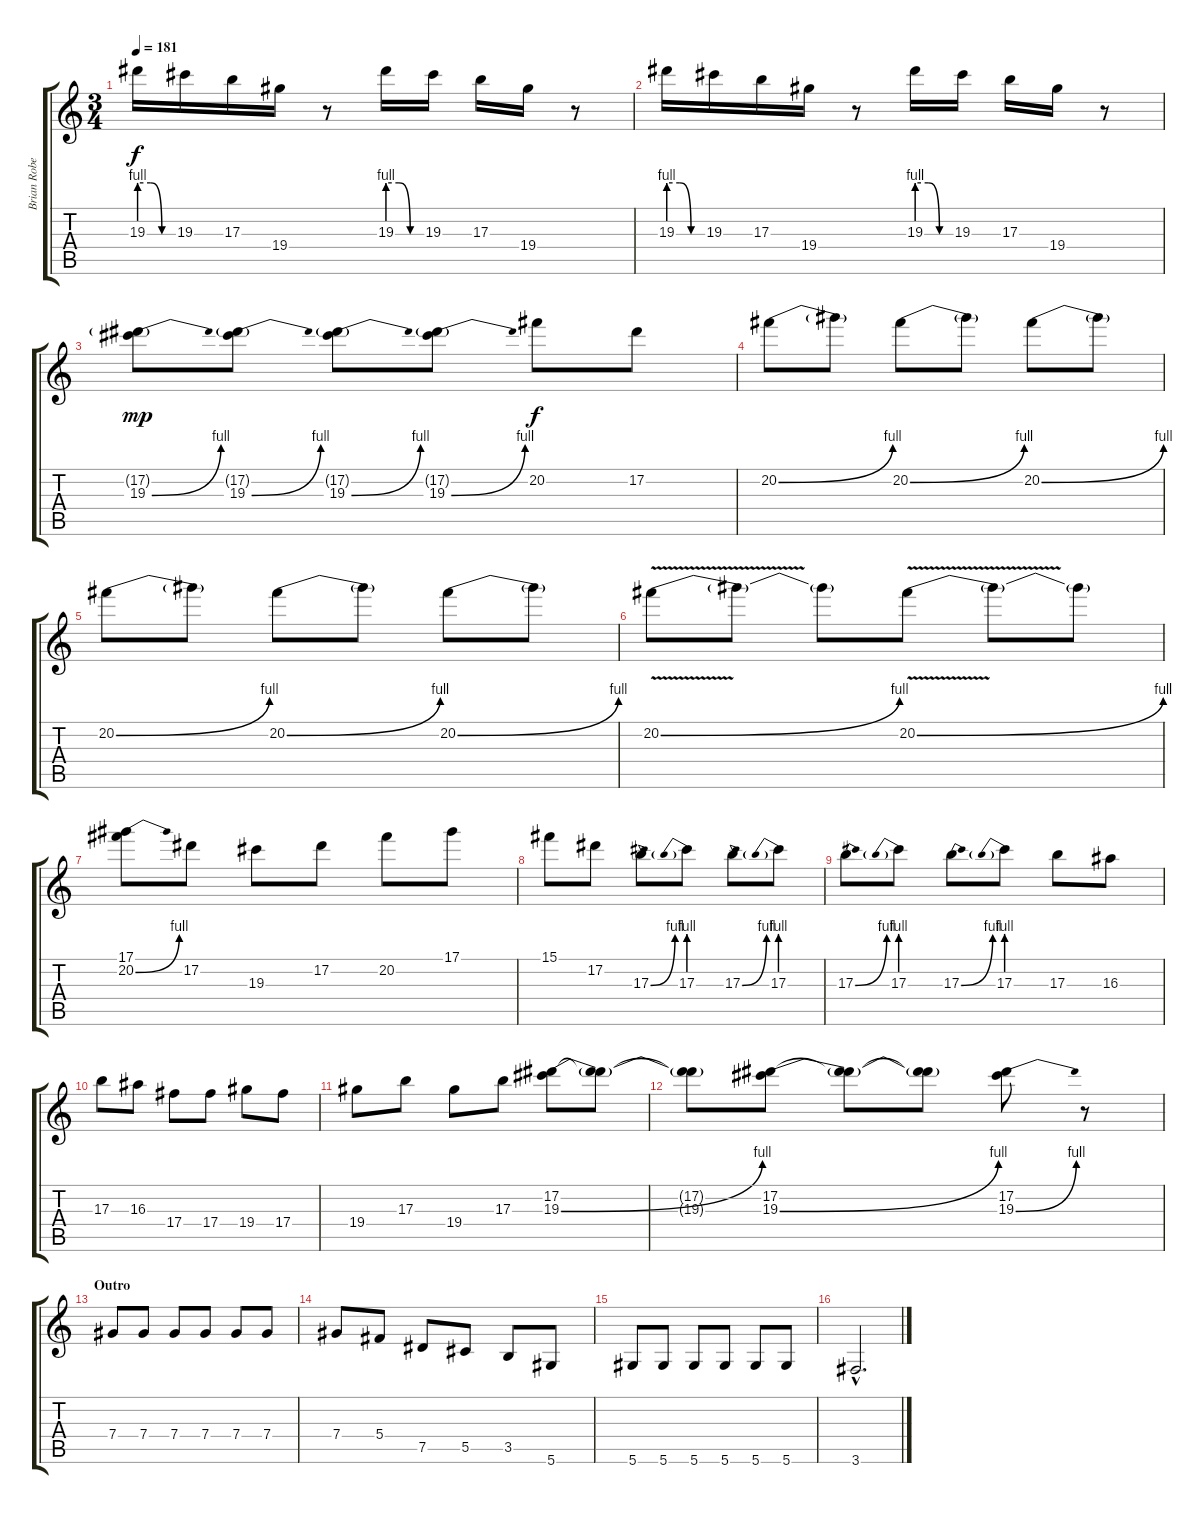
\track ("Brian Robertson" "Brian Robe") {instrument overdrivenguitar}
\staff {score tabs}
\tuning (Eb4 Bb3 Gb3 Db3 Ab2 Eb2) {hide}
\ts (3 4)
\tempo 181
\clef g2
\ks c
19.3{be (custom 0 4 20 4 40 0 60 0)}.16{dy f} 19.3.16 17.3.16 19.4.16 r.8 19.3{be (custom 0 4 20 4 40 0 60 0)}.16 19.3.16 17.3.16 19.4.16 r.8 |
19.3{be (custom 0 4 20 4 40 0 60 0)}.16 19.3.16 17.3.16 19.4.16 r.8 19.3{be (custom 0 4 20 4 40 0 60 0)}.16 19.3.16 17.3.16 19.4.16 r.8 |
(17.2{g} 19.3{be (bend 0 0 60 4)}).8{dy mp} (17.2{g} 19.3{be (bend 0 0 60 4)}).8 (17.2{g} 19.3{be (bend 0 0 60 4)}).8 (17.2{g} 19.3{be (bend 0 0 60 4)}).8 20.2.8{dy f} 17.2.8 |
20.2{be (bend 0 0 60 4)}.8 20.2{t}.8 20.2{be (bend 0 0 60 4)}.8 20.2{t}.8 20.2{be (bend 0 0 60 4)}.8 20.2{t}.8 |
20.2{be (bend 0 0 60 4)}.8 20.2{t}.8 20.2{be (bend 0 0 60 4)}.8 20.2{t}.8 20.2{be (bend 0 0 60 4)}.8 20.2{t}.8 |
20.2{be (bend 0 0 60 4) v}.8 20.2{t}.8 20.2{t}.8 20.2{be (bend 0 0 60 4) v}.8 20.2{t}.8 20.2{t}.8 |
(17.1 20.2{be (bend 0 0 60 4)}).8 17.2.8 19.3.8 17.2.8 20.2.8 17.1.8 |
15.1.8 17.2.8 17.3{be (bend 0 0 60 4)}.8 17.3{be (prebend 0 4 60 4)}.8 17.3{be (bend 0 0 60 4)}.8 17.3{be (prebend 0 4 60 4)}.8 |
17.3{be (bend 0 0 60 4)}.8 17.3{be (prebend 0 4 60 4)}.8 17.3{be (bend 0 0 60 4)}.8 17.3{be (prebend 0 4 60 4)}.8 17.3.8 16.3.8 |
17.3.8 16.3.8 17.4.8 17.4.8 19.4.8 17.4.8 |
19.4.8 17.3.8 19.4.8 17.3.8 (17.2 19.3{be (bend 0 0 60 4)}).8 (17.2{t} 19.3{t}).8 |
(17.2{t} 19.3{t}).8 (17.2 19.3{be (bend 0 0 60 4)}).8 (17.2{t} 19.3{t}).8 (17.2{t} 19.3{t}).8 (17.2 19.3{be (bend 0 0 60 4)}).8 r.8 |
\section ("" "Outro")
7.4.8 7.4.8 7.4.8 7.4.8 7.4.8 7.4.8 |
7.4.8 5.4.8 7.5.8 5.5.8 3.5.8 5.6.8 |
5.6.8 5.6.8 5.6.8 5.6.8 5.6.8 5.6.8 |
3.6{hac}.2{d}
